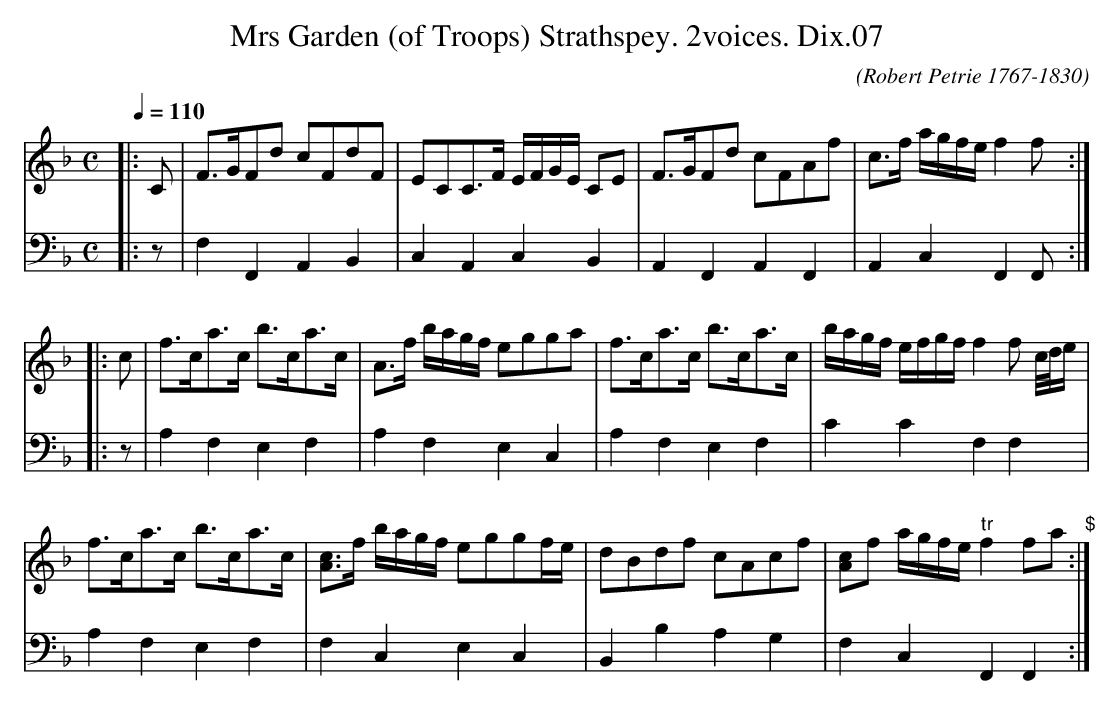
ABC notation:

X:1
T:Mrs Garden (of Troops) Strathspey. 2voices. Dix.07
M:C
L:1/8
Q:1/4=110
C:(Robert Petrie 1767-1830)
K:F
[V:1]|:C|F>GFd cFdF|ECC>F E/F/G/E/ CE|F>GFd cFAf|c>f a/g/f/e/ f2f:|
[V:2]|:z|F,2F,,2A,,2B,,2|C,2A,,2C,2B,,2|A,,2F,,2A,,2F,,2|A,,2C,2F,,2F,,:|
[V:1]|:c|f>ca>c b>ca>c|A>f b/a/g/f/ egga|f>ca>c b>ca>c|b/a/g/f/ e/f/g/f/ f2f c//d//e/|
[V:2]|:z|A,2F,2E,2F,2|A,2F,2E,2C,2|A,2F,2E,2F,2|C2C2F,2F,2|
[V:1]f>ca>c b>ca>c|[cA]>f b/a/g/f/ eggf/e/|dBdf cAcf|[cA]f a/g/f/e/"tr"f2fa"$":|
[V:2]A,2F,2E,2F,2|F,2C,2E,2C,2|B,,2B,2A,2G,2|F,2C,2F,,2F,,2:|
